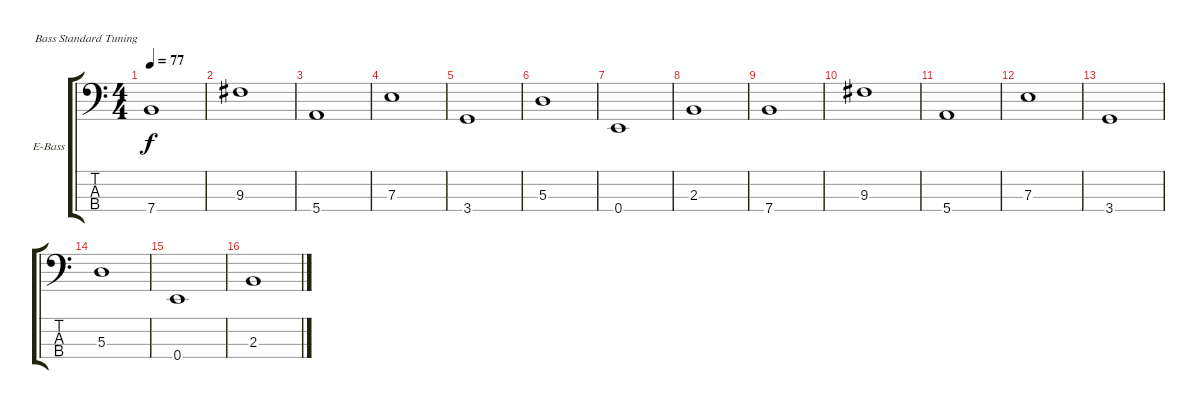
\defaultSystemsLayout 4
\bracketExtendMode groupsimilarinstruments
\firstSystemTrackNameOrientation horizontal
\otherSystemsTrackNameOrientation horizontal
\track ("Electric Bass" "E-Bass") {instrument electricbassfinger}
\staff {score tabs}
\tuning (G2 D2 A1 E1)
\ts (4 4)
\tempo 77
\clef f4
\scale
0.485477
\ks c
7.4.1{dy f instrument electricbassfinger} |
\scale
0.257261 9.3.1 |
\scale
0.257261 5.4.1 |
\scale
0.333333 7.3.1 |
\scale
0.333333 3.4.1 |
\scale
0.333333 5.3.1 |
\scale
0.333333 0.4.1 |
\scale
0.333333 2.3.1 |
\scale
0.333333 7.4.1 |
\scale
0.333333 9.3.1 |
\scale
0.333333 5.4.1 |
\scale
0.333333 7.3.1 |
\scale
0.333333 3.4.1 |
\scale
0.333333 5.3.1 |
\scale
0.333333 0.4.1 |
\scale
0.333333 2.3.1
